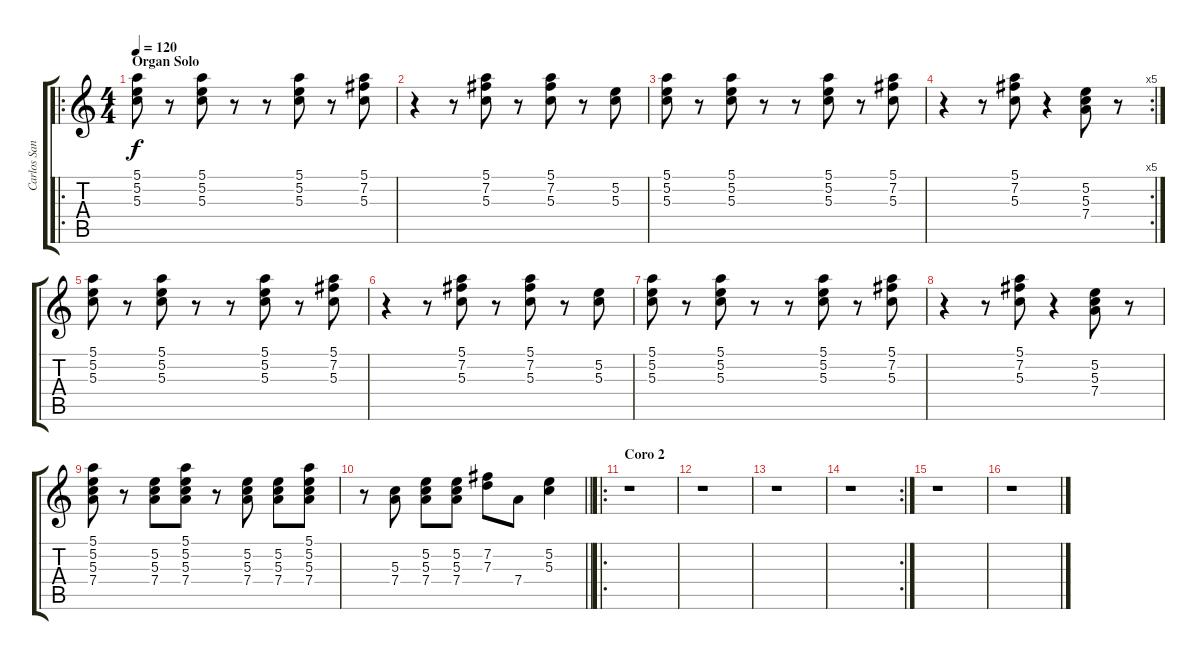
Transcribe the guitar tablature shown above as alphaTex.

\track ("Carlos Santana" "Carlos San") {instrument distortionguitar}
\staff {score tabs}
\tuning (E4 B3 G3 D3 A2 E2) {hide}
\ro
\ts (4 4)
\section ("" "Organ Solo")
\tempo 120
\clef g2
\ks c
(5.1 5.2 5.3).8{dy f} r.8 (5.1 5.2 5.3).8 r.8 r.8 (5.1 5.2 5.3).8 r.8 (5.1 7.2 5.3).8 |
r.4 r.8 (5.1 7.2 5.3).8 r.8 (5.1 7.2 5.3).8 r.8 (5.2 5.3).8 |
(5.1 5.2 5.3).8 r.8 (5.1 5.2 5.3).8 r.8 r.8 (5.1 5.2 5.3).8 r.8 (5.1 7.2 5.3).8 |
\rc 5
r.4 r.8 (5.1 7.2 5.3).8 r.4 (5.2 5.3 7.4).8 r.8 |
(5.1 5.2 5.3).8 r.8 (5.1 5.2 5.3).8 r.8 r.8 (5.1 5.2 5.3).8 r.8 (5.1 7.2 5.3).8 |
r.4 r.8 (5.1 7.2 5.3).8 r.8 (5.1 7.2 5.3).8 r.8 (5.2 5.3).8 |
(5.1 5.2 5.3).8 r.8 (5.1 5.2 5.3).8 r.8 r.8 (5.1 5.2 5.3).8 r.8 (5.1 7.2 5.3).8 |
r.4 r.8 (5.1 7.2 5.3).8 r.4 (5.2 5.3 7.4).8 r.8 |
(5.1 5.2 5.3 7.4).8 r.8 (5.2 5.3 7.4).8 (5.1 5.2 5.3 7.4).8 r.8 (5.2 5.3 7.4).8 (5.2 5.3 7.4).8 (5.1 5.2 5.3 7.4).8 |
\barLineRight lightlight
r.8 (5.3 7.4).8 (5.2 5.3 7.4).8 (5.2 5.3 7.4).8 (7.2 7.3).8 7.4.8 (5.2 5.3).4 |
\ro
\section ("" "Coro 2")
r.1 |
r.1 |
r.1 |
\rc 2
r.1 |
r.1 |
r.1
